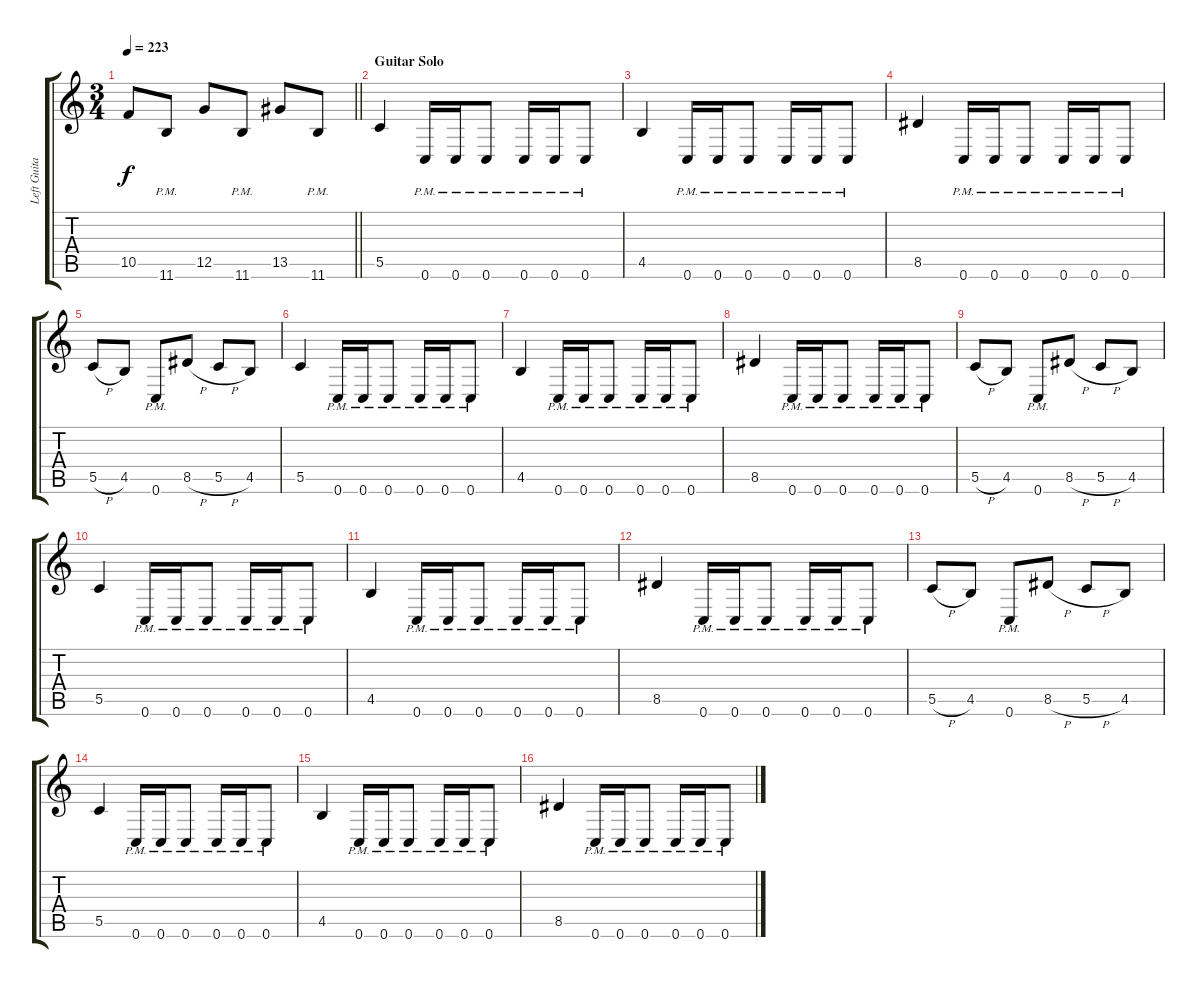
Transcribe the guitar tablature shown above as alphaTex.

\track ("Left Guitar" "Left Guita") {instrument distortionguitar}
\staff {score tabs}
\tuning (D4 A3 F3 C3 G2 C2) {hide}
\ts (3 4)
\tempo 223
\clef g2
\barLineRight lightlight
\ks c
10.5.8{dy f} 11.6{pm}.8 12.5.8 11.6{pm}.8 13.5.8 11.6{pm}.8 |
\section ("" "Guitar Solo")
5.5.4 0.6{pm}.16 0.6{pm}.16 0.6{pm}.8 0.6{pm}.16 0.6{pm}.16 0.6{pm}.8 |
4.5.4 0.6{pm}.16 0.6{pm}.16 0.6{pm}.8 0.6{pm}.16 0.6{pm}.16 0.6{pm}.8 |
8.5.4 0.6{pm}.16 0.6{pm}.16 0.6{pm}.8 0.6{pm}.16 0.6{pm}.16 0.6{pm}.8 |
5.5{h}.8 4.5.8 0.6{pm}.8 8.5{h}.8 5.5{h}.8 4.5.8 |
5.5.4 0.6{pm}.16 0.6{pm}.16 0.6{pm}.8 0.6{pm}.16 0.6{pm}.16 0.6{pm}.8 |
4.5.4 0.6{pm}.16 0.6{pm}.16 0.6{pm}.8 0.6{pm}.16 0.6{pm}.16 0.6{pm}.8 |
8.5.4 0.6{pm}.16 0.6{pm}.16 0.6{pm}.8 0.6{pm}.16 0.6{pm}.16 0.6{pm}.8 |
5.5{h}.8 4.5.8 0.6{pm}.8 8.5{h}.8 5.5{h}.8 4.5.8 |
5.5.4 0.6{pm}.16 0.6{pm}.16 0.6{pm}.8 0.6{pm}.16 0.6{pm}.16 0.6{pm}.8 |
4.5.4 0.6{pm}.16 0.6{pm}.16 0.6{pm}.8 0.6{pm}.16 0.6{pm}.16 0.6{pm}.8 |
8.5.4 0.6{pm}.16 0.6{pm}.16 0.6{pm}.8 0.6{pm}.16 0.6{pm}.16 0.6{pm}.8 |
5.5{h}.8 4.5.8 0.6{pm}.8 8.5{h}.8 5.5{h}.8 4.5.8 |
5.5.4 0.6{pm}.16 0.6{pm}.16 0.6{pm}.8 0.6{pm}.16 0.6{pm}.16 0.6{pm}.8 |
4.5.4 0.6{pm}.16 0.6{pm}.16 0.6{pm}.8 0.6{pm}.16 0.6{pm}.16 0.6{pm}.8 |
8.5.4 0.6{pm}.16 0.6{pm}.16 0.6{pm}.8 0.6{pm}.16 0.6{pm}.16 0.6{pm}.8
